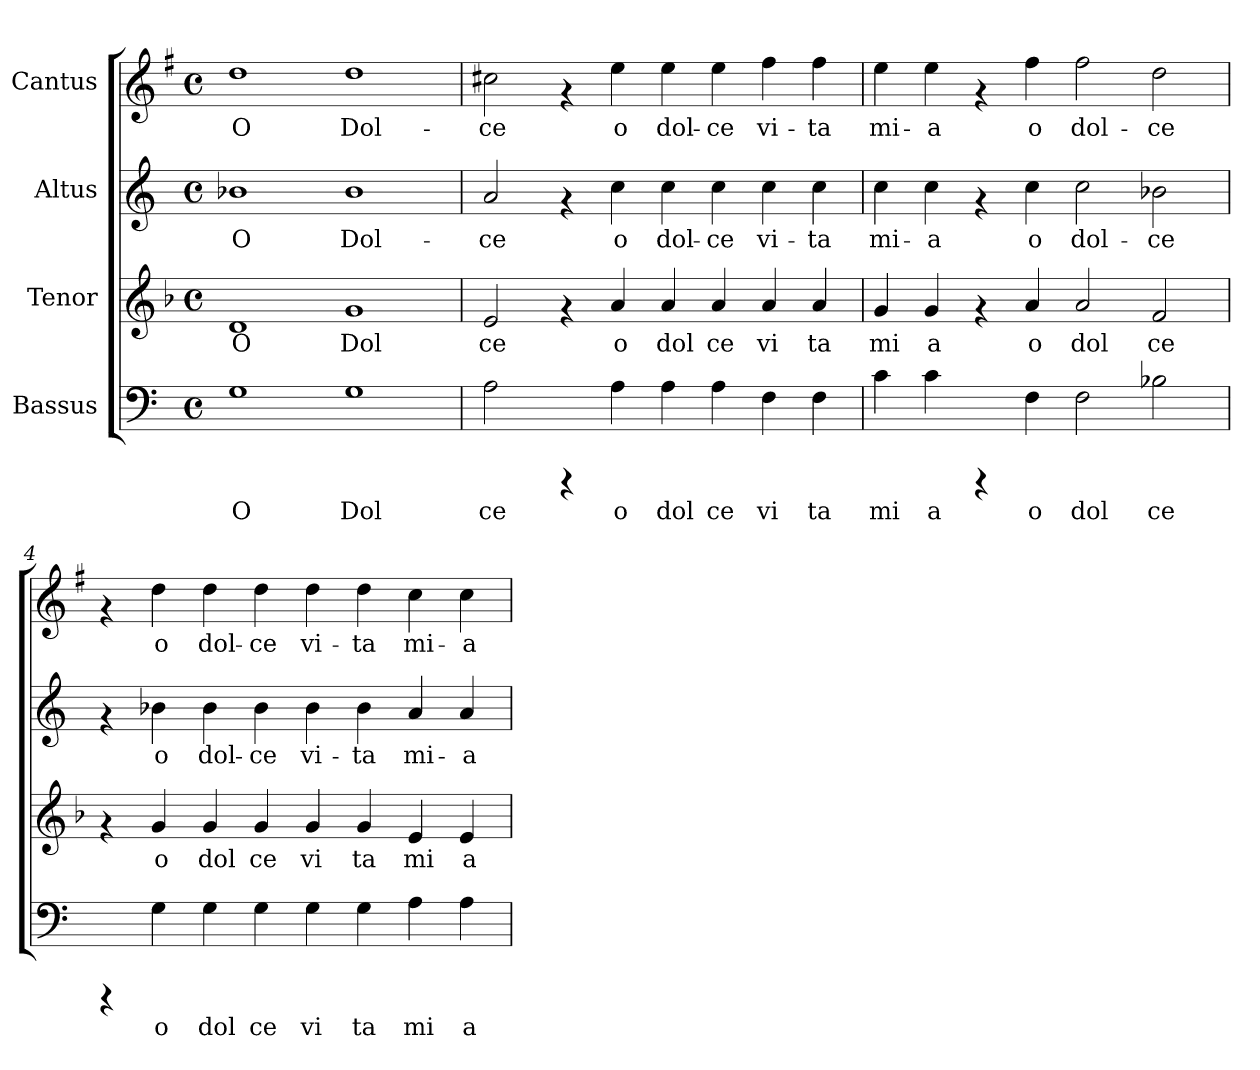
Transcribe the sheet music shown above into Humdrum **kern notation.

**kern	**text	**kern	**text	**kern	**text	**kern	**text
*part4	*part4	*part3	*part3	*part2	*part2	*part1	*part1
*staff4	*staff4	*staff3	*staff3	*staff2	*staff2	*staff1	*staff1
*I"Bassus	*	*I"Tenor	*	*I"Altus	*	*I"Cantus	*
!!LO:PB:g=z
*stria5	*	*stria5	*	*stria5	*	*stria5	*
*clefF4	*	*clefG2	*	*clefG2	*	*clefG2	*
*ITrd-3c-5	*	*	*	*ITrd-3c-5	*	*ITrd1c2	*
*k[b-]	*	*k[b-]	*	*k[b-]	*	*k[b-]	*
*F:	*	*F:	*	*F:	*	*F:	*
*M4/4	*	*M4/4	*	*M4/4	*	*M4/4	*
*met(c)	*	*met(c)	*	*met(c)	*	*met(c)	*
=1	=1	=1	=1	=1	=1	=1	=1
!	!LO:LY:b:cj	!	!LO:LY:b:cj	!	!LO:LY:b:cj	!	!LO:LY:b:cj
1c	O	1d	O	1ee-X	O	1cc	O
!	!LO:LY:b:cj	!	!LO:LY:b:cj	!	!LO:LY:b:cj	!	!LO:LY:b:cj
1c	Dol	1g	Dol	1ee-	Dol-	1cc	Dol-
=2	=2	=2	=2	=2	=2	=2	=2
!	!LO:LY:b:cj	!	!LO:LY:b:cj	!	!LO:LY:b:cj	!	!LO:LY:b:cj
2d\	ce	2e/	ce	2dd/	-ce	2bn\	-ce
4rCCC	.	4rf	.	4rf	.	4rf	.
!	!LO:LY:b:cj	!	!LO:LY:b:cj	!	!LO:LY:b:cj	!	!LO:LY:b:cj
4d\	o	4a/	o	4ff\	o	4dd\	o
!	!LO:LY:b:cj	!	!LO:LY:b:cj	!	!LO:LY:b:cj	!	!LO:LY:b:cj
4d\	dol	4a/	dol	4ff\	dol-	4dd\	dol-
!	!LO:LY:b:cj	!	!LO:LY:b:cj	!	!LO:LY:b:cj	!	!LO:LY:b:cj
4d\	ce	4a/	ce	4ff\	-ce	4dd\	-ce
!	!LO:LY:b:cj	!	!LO:LY:b:cj	!	!LO:LY:b:cj	!	!LO:LY:b:cj
4B-\	vi	4a/	vi	4ff\	vi-	4ee\	vi-
!	!LO:LY:b:cj	!	!LO:LY:b:cj	!	!LO:LY:b:cj	!	!LO:LY:b:cj
4B-\	ta	4a/	ta	4ff\	-ta	4ee\	-ta
=3	=3	=3	=3	=3	=3	=3	=3
!	!LO:LY:b:cj	!	!LO:LY:b:cj	!	!LO:LY:b:cj	!	!LO:LY:b:cj
4f\	mi	4g/	mi	4ff\	mi-	4dd\	mi-
!	!LO:LY:b:cj	!	!LO:LY:b:cj	!	!LO:LY:b:cj	!	!LO:LY:b:cj
4f\	a	4g/	a	4ff\	-a	4dd\	-a
4rCCC	.	4rf	.	4rf	.	4rf	.
!	!LO:LY:b:cj	!	!LO:LY:b:cj	!	!LO:LY:b:cj	!	!LO:LY:b:cj
4B-\	o	4a/	o	4ff\	o	4ee\	o
!	!LO:LY:b:cj	!	!LO:LY:b:cj	!	!LO:LY:b:cj	!	!LO:LY:b:cj
2B-\	dol	2a/	dol	2ff\	dol-	2ee\	dol-
!	!LO:LY:b:cj	!	!LO:LY:b:cj	!	!LO:LY:b:cj	!	!LO:LY:b:cj
2e-X\	ce	2f/	ce	2ee-X\	-ce	2cc\	-ce
=4	=4	=4	=4	=4	=4	=4	=4
4rCCC	.	4rf	.	4rf	.	4rf	.
!	!LO:LY:b:cj	!	!LO:LY:b:cj	!	!LO:LY:b:cj	!	!LO:LY:b:cj
4c\	o	4g/	o	4ee-X\	o	4cc\	o
!	!LO:LY:b:cj	!	!LO:LY:b:cj	!	!LO:LY:b:cj	!	!LO:LY:b:cj
4c\	dol	4g/	dol	4ee-\	dol-	4cc\	dol-
!	!LO:LY:b:cj	!	!LO:LY:b:cj	!	!LO:LY:b:cj	!	!LO:LY:b:cj
4c\	ce	4g/	ce	4ee-\	-ce	4cc\	-ce
!	!LO:LY:b:cj	!	!LO:LY:b:cj	!	!LO:LY:b:cj	!	!LO:LY:b:cj
4c\	vi	4g/	vi	4ee-\	vi-	4cc\	vi-
!	!LO:LY:b:cj	!	!LO:LY:b:cj	!	!LO:LY:b:cj	!	!LO:LY:b:cj
4c\	ta	4g/	ta	4ee-\	-ta	4cc\	-ta
!	!LO:LY:b:cj	!	!LO:LY:b:cj	!	!LO:LY:b:cj	!	!LO:LY:b:cj
4d\	mi	4e/	mi	4dd/	mi-	4b-\	mi-
!	!LO:LY:b:cj	!	!LO:LY:b:cj	!	!LO:LY:b:cj	!	!LO:LY:b:cj
4d\	a	4e/	a	4dd/	-a	4b-\	-a
=	=	=	=	=	=	=	=
*-	*-	*-	*-	*-	*-	*-	*-
